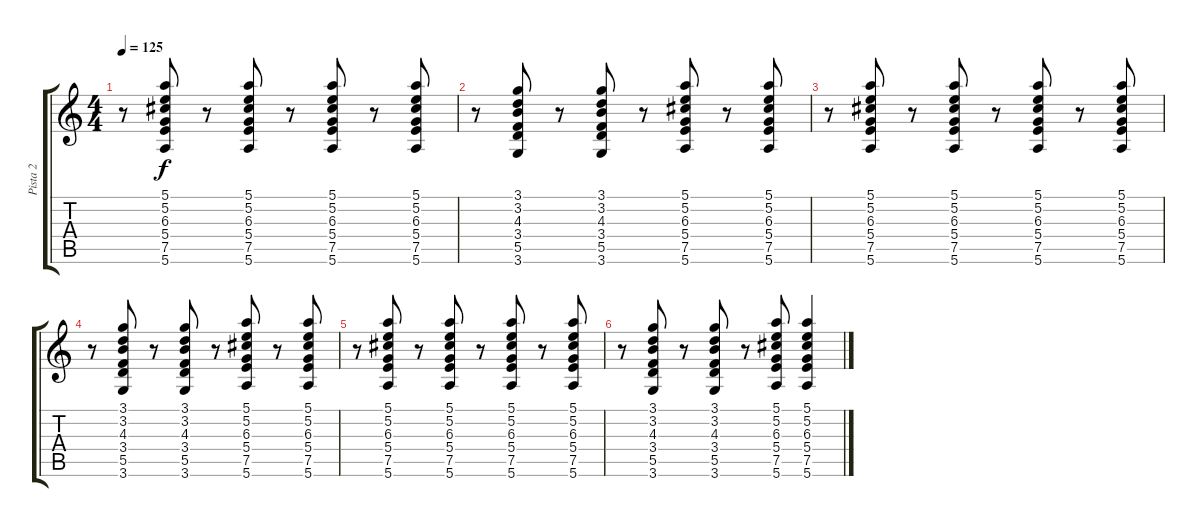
\track ("Pista 2" "Pista 2") {instrument electricguitarjazz}
\staff {score tabs}
\tuning (E4 B3 G3 D3 A2 E2) {hide}
\ts (4 4)
\tempo 125
\clef g2
\ks c
r.8{dy f} (5.1 5.2 6.3 5.4 7.5 5.6).8 r.8 (5.1 5.2 6.3 5.4 7.5 5.6).8 r.8 (5.1 5.2 6.3 5.4 7.5 5.6).8 r.8 (5.1 5.2 6.3 5.4 7.5 5.6).8 |
r.8 (3.1 3.2 4.3 3.4 5.5 3.6).8 r.8 (3.1 3.2 4.3 3.4 5.5 3.6).8 r.8 (5.1 5.2 6.3 5.4 7.5 5.6).8 r.8 (5.1 5.2 6.3 5.4 7.5 5.6).8 |
r.8 (5.1 5.2 6.3 5.4 7.5 5.6).8 r.8 (5.1 5.2 6.3 5.4 7.5 5.6).8 r.8 (5.1 5.2 6.3 5.4 7.5 5.6).8 r.8 (5.1 5.2 6.3 5.4 7.5 5.6).8 |
r.8 (3.1 3.2 4.3 3.4 5.5 3.6).8 r.8 (3.1 3.2 4.3 3.4 5.5 3.6).8 r.8 (5.1 5.2 6.3 5.4 7.5 5.6).8 r.8 (5.1 5.2 6.3 5.4 7.5 5.6).8 |
r.8 (5.1 5.2 6.3 5.4 7.5 5.6).8 r.8 (5.1 5.2 6.3 5.4 7.5 5.6).8 r.8 (5.1 5.2 6.3 5.4 7.5 5.6).8 r.8 (5.1 5.2 6.3 5.4 7.5 5.6).8 |
r.8 (3.1 3.2 4.3 3.4 5.5 3.6).8 r.8 (3.1 3.2 4.3 3.4 5.5 3.6).8 r.8 (5.1 5.2 6.3 5.4 7.5 5.6).8 (5.1 5.2 6.3 5.4 7.5 5.6).4
